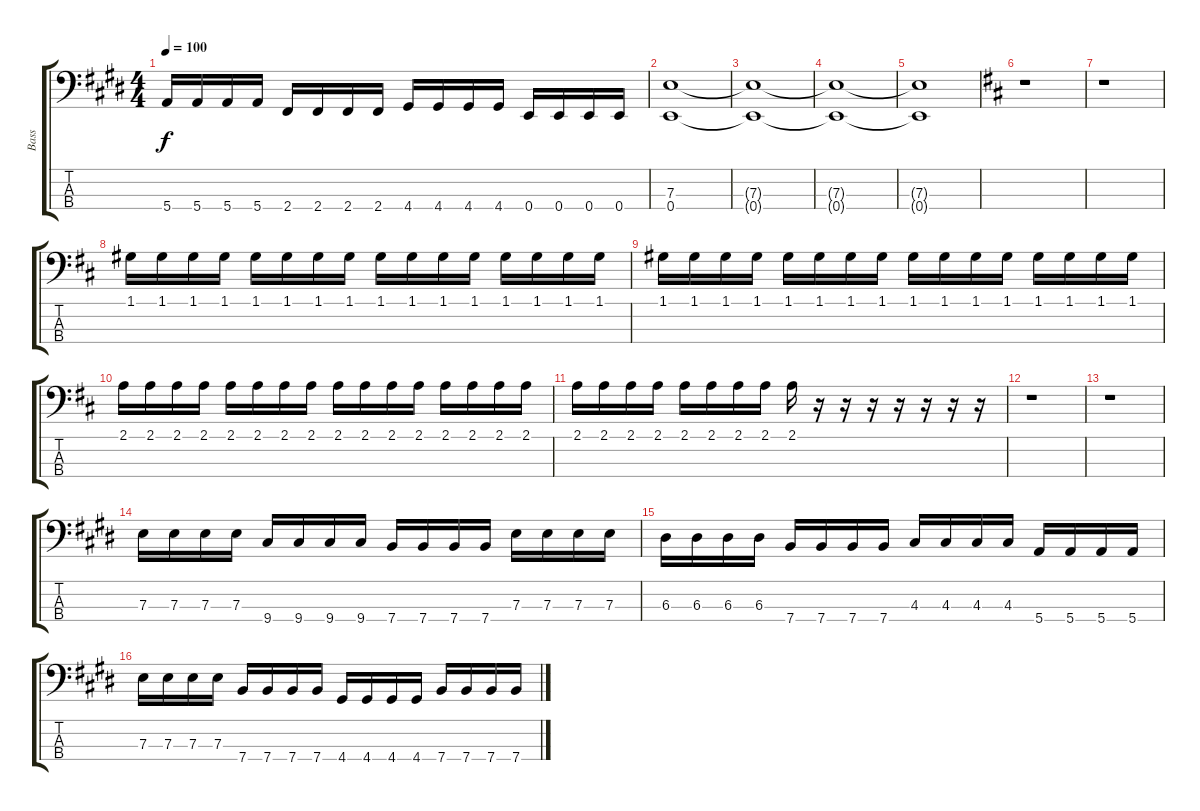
\track ("Bass" "Bass") {instrument electricbasspick}
\staff {score tabs}
\tuning (G2 D2 A1 E1) {hide}
\ts (4 4)
\tempo 100
\clef f4
\ks c#minor
5.4.16{dy f} 5.4.16 5.4.16 5.4.16 2.4.16 2.4.16 2.4.16 2.4.16 4.4.16 4.4.16 4.4.16 4.4.16 0.4.16 0.4.16 0.4.16 0.4.16 |
(7.3 0.4).1 |
(7.3{t} 0.4{t}).1 |
(7.3{t} 0.4{t}).1 |
(7.3{t} 0.4{t}).1 |
\ks d
r.1 |
r.1 |
1.1.16 1.1.16 1.1.16 1.1.16 1.1.16 1.1.16 1.1.16 1.1.16 1.1.16 1.1.16 1.1.16 1.1.16 1.1.16 1.1.16 1.1.16 1.1.16 |
1.1.16 1.1.16 1.1.16 1.1.16 1.1.16 1.1.16 1.1.16 1.1.16 1.1.16 1.1.16 1.1.16 1.1.16 1.1.16 1.1.16 1.1.16 1.1.16 |
2.1.16 2.1.16 2.1.16 2.1.16 2.1.16 2.1.16 2.1.16 2.1.16 2.1.16 2.1.16 2.1.16 2.1.16 2.1.16 2.1.16 2.1.16 2.1.16 |
2.1.16 2.1.16 2.1.16 2.1.16 2.1.16 2.1.16 2.1.16 2.1.16 2.1.16 r.16 r.16 r.16 r.16 r.16 r.16 r.16 |
r.1 |
r.1 |
\ks c#minor
7.3.16 7.3.16 7.3.16 7.3.16 9.4.16 9.4.16 9.4.16 9.4.16 7.4.16 7.4.16 7.4.16 7.4.16 7.3.16 7.3.16 7.3.16 7.3.16 |
6.3.16 6.3.16 6.3.16 6.3.16 7.4.16 7.4.16 7.4.16 7.4.16 4.3.16 4.3.16 4.3.16 4.3.16 5.4.16 5.4.16 5.4.16 5.4.16 |
7.3.16 7.3.16 7.3.16 7.3.16 7.4.16 7.4.16 7.4.16 7.4.16 4.4.16 4.4.16 4.4.16 4.4.16 7.4.16 7.4.16 7.4.16 7.4.16
